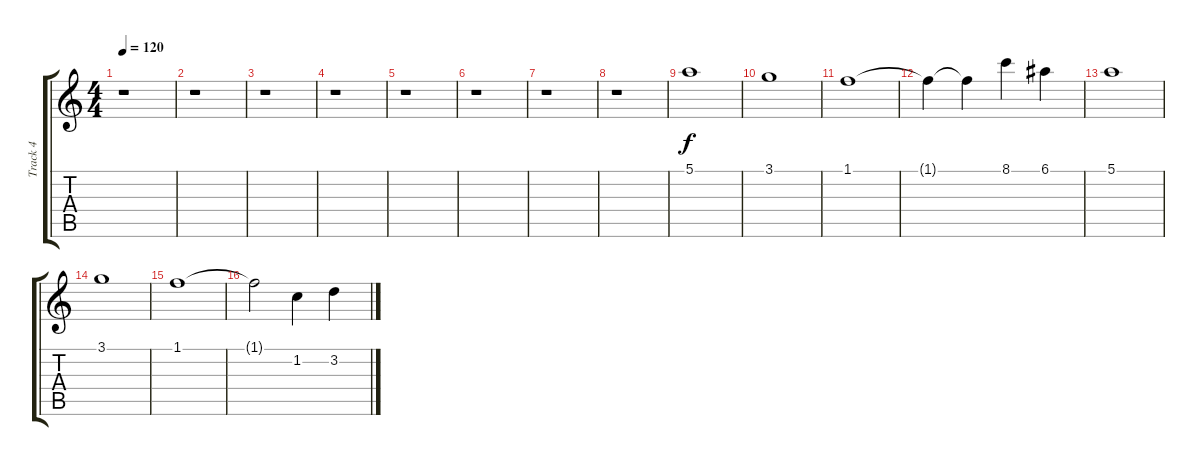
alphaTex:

\track ("Track 4" "Track 4") {instrument distortionguitar}
\staff {score tabs}
\tuning (E4 B3 G3 D3 A2 E2) {hide}
\ts (4 4)
\tempo 120
\clef g2
\ks c
r.1{dy f} |
r.1 |
r.1 |
r.1 |
r.1 |
r.1 |
r.1 |
r.1 |
5.1.1 |
3.1.1 |
1.1.1 |
1.1{t}.4 1.1{t}.4 8.1.4 6.1.4 |
5.1.1 |
3.1.1 |
1.1.1 |
1.1{t}.2 1.2.4 3.2.4
